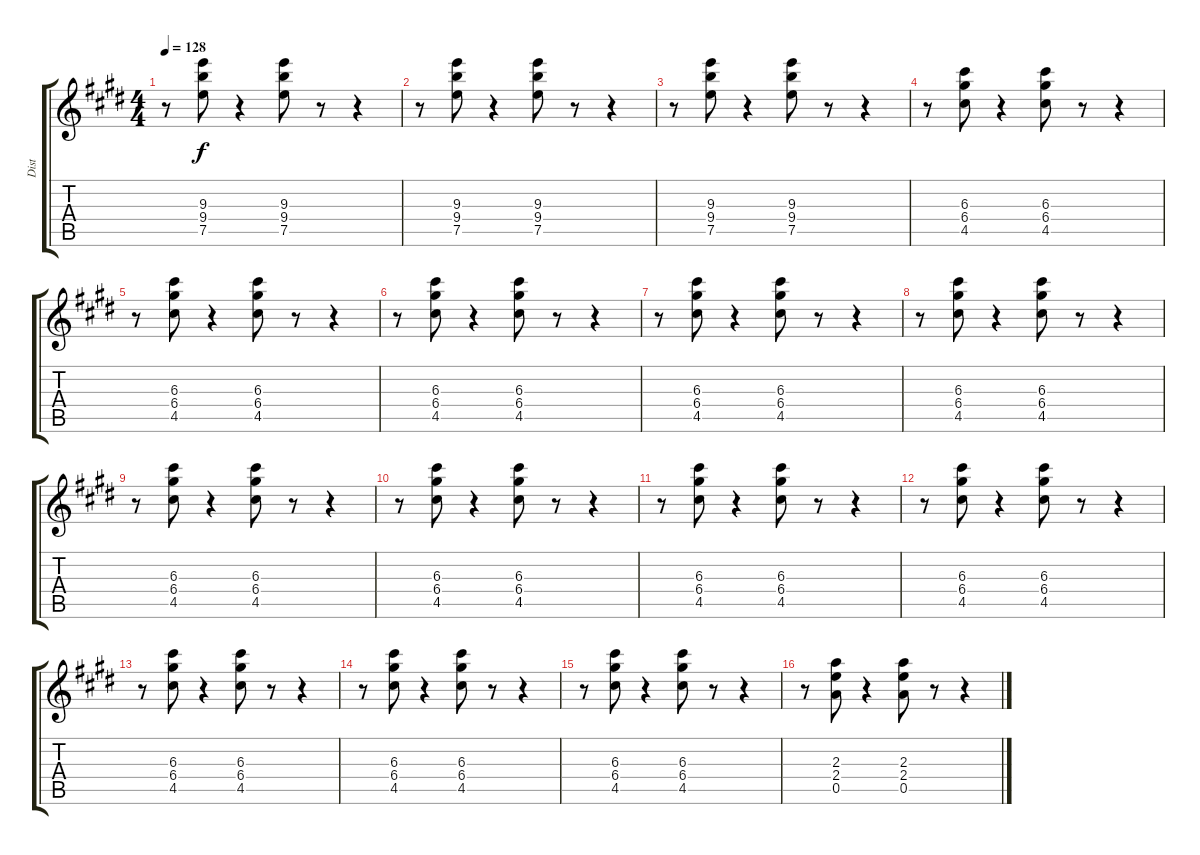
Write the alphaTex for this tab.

\track ("Dist" "Dist") {instrument distortionguitar}
\staff {score tabs}
\tuning (E4 B3 G4 D4 A3 E3) {hide}
\ts (4 4)
\tempo 128
\clef g2
\ks c#minor
r.8{dy f} (9.3 9.4 7.5).8 r.4 (9.3 9.4 7.5).8 r.8 r.4 |
\ks e
r.8 (9.3 9.4 7.5).8 r.4 (9.3 9.4 7.5).8 r.8 r.4 |
\ks c#minor
r.8 (9.3 9.4 7.5).8 r.4 (9.3 9.4 7.5).8 r.8 r.4 |
r.8 (6.3 6.4 4.5).8 r.4 (6.3 6.4 4.5).8 r.8 r.4 |
\ks e
r.8 (6.3 6.4 4.5).8 r.4 (6.3 6.4 4.5).8 r.8 r.4 |
\ks c#minor
r.8 (6.3 6.4 4.5).8 r.4 (6.3 6.4 4.5).8 r.8 r.4 |
r.8 (6.3 6.4 4.5).8 r.4 (6.3 6.4 4.5).8 r.8 r.4 |
\ks e
r.8 (6.3 6.4 4.5).8 r.4 (6.3 6.4 4.5).8 r.8 r.4 |
\ks c#minor
r.8 (6.3 6.4 4.5).8 r.4 (6.3 6.4 4.5).8 r.8 r.4 |
r.8 (6.3 6.4 4.5).8 r.4 (6.3 6.4 4.5).8 r.8 r.4 |
\ks e
r.8 (6.3 6.4 4.5).8 r.4 (6.3 6.4 4.5).8 r.8 r.4 |
\ks c#minor
r.8 (6.3 6.4 4.5).8 r.4 (6.3 6.4 4.5).8 r.8 r.4 |
r.8 (6.3 6.4 4.5).8 r.4 (6.3 6.4 4.5).8 r.8 r.4 |
\ks e
r.8 (6.3 6.4 4.5).8 r.4 (6.3 6.4 4.5).8 r.8 r.4 |
\ks c#minor
r.8 (6.3 6.4 4.5).8 r.4 (6.3 6.4 4.5).8 r.8 r.4 |
r.8 (2.3 2.4 0.5).8 r.4 (2.3 2.4 0.5).8 r.8 r.4
